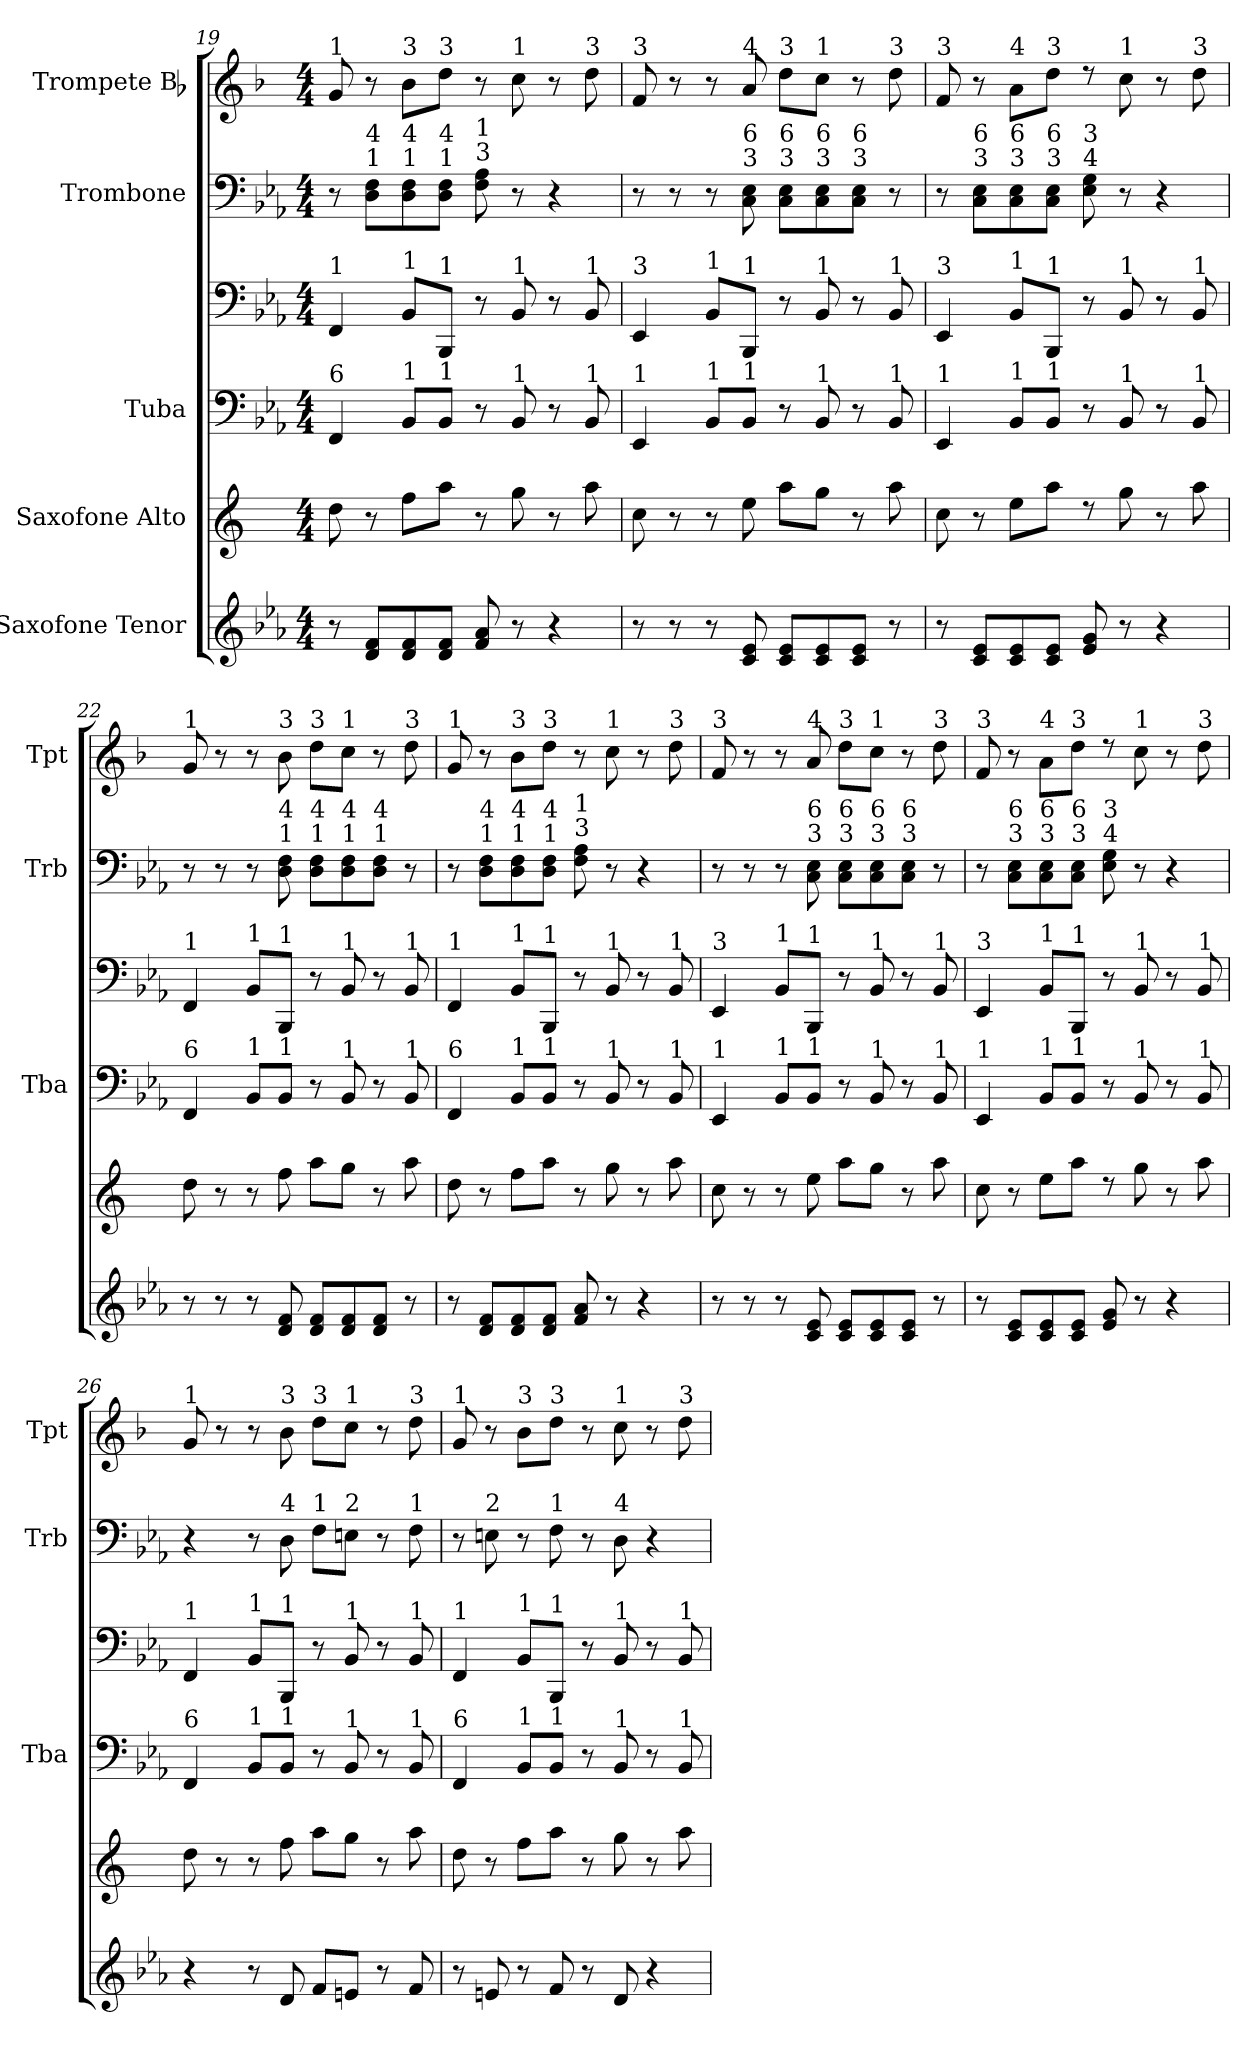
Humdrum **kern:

**kern	**kern	**kern	**kern	**kern	**kern
*part5	*part4	*part3	*part3	*part2	*part1
*staff6	*staff5	*staff4	*staff3	*staff2	*staff1
*I"Saxofone Tenor	*I"Saxofone Alto	*I"Tuba	*	*I"Trombone	*I"Trompete Bb
*	*	*I'Tba	*	*I'Trb	*I'Tpt
*clefG2	*clefG2	*clefF4	*clefF4	*clefF4	*clefG2
*ITrd8c14	*ITrd5c9	*	*	*	*ITrd1c2
*k[b-e-a-]	*k[b-e-a-]	*k[b-e-a-]	*k[b-e-a-]	*k[b-e-a-]	*k[b-e-a-]
*M4/4	*M4/4	*M4/4	*M4/4	*M4/4	*M4/4
=19	=19	=19	=19	=19	=19
!	!	!	!	!	!LO:TX:a:t=1
!	!	!	!LO:TX:a:t=1	!	!
!	!	!LO:TX:a:t=6	!	!	!
8r	8f\	4FF/	4FF/	8r	8f/
!	!	!	!	!LO:TX:a:t=1	!
!	!	!	!	!LO:TX:a:t=4	!
8D/ 8F/L	8r	.	.	8D\ 8F\L	8r
!	!	!	!	!	!LO:TX:a:t=3
!	!	!	!	!LO:TX:a:t=1	!
!	!	!	!	!LO:TX:a:t=4	!
!	!	!	!LO:TX:a:t=1	!	!
!	!	!LO:TX:a:t=1	!	!	!
8D/ 8F/	8a-\L	8BB-/L	8BB-/L	8D\ 8F\	8a-\L
!	!	!	!	!	!LO:TX:a:t=3
!	!	!	!	!LO:TX:a:t=1	!
!	!	!	!	!LO:TX:a:t=4	!
!	!	!	!LO:TX:a:t=1	!	!
!	!	!LO:TX:a:t=1	!	!	!
8D/ 8F/J	8cc\J	8BB-/J	8BBB-/J	8D\ 8F\J	8cc\J
!	!	!	!	!LO:TX:a:t=3	!
!	!	!	!	!LO:TX:a:t=1	!
8F/ 8A-/	8r	8r	8r	8F\ 8A-\	8r
!	!	!	!	!	!LO:TX:a:t=1
!	!	!	!LO:TX:a:t=1	!	!
!	!	!LO:TX:a:t=1	!	!	!
8r	8b-\	8BB-/	8BB-/	8r	8b-\
4r	8r	8r	8r	4r	8r
!	!	!	!	!	!LO:TX:a:t=3
!	!	!	!LO:TX:a:t=1	!	!
!	!	!LO:TX:a:t=1	!	!	!
.	8cc\	8BB-/	8BB-/	.	8cc\
=20	=20	=20	=20	=20	=20
!	!	!	!	!	!LO:TX:a:t=3
!	!	!	!LO:TX:a:t=3	!	!
!	!	!LO:TX:a:t=1	!	!	!
8r	8e-\	4EE-/	4EE-/	8r	8e-/
8r	8r	.	.	8r	8r
!	!	!	!LO:TX:a:t=1	!	!
!	!	!LO:TX:a:t=1	!	!	!
8r	8r	8BB-/L	8BB-/L	8r	8r
!	!	!	!	!	!LO:TX:a:t=4
!	!	!	!	!LO:TX:a:t=3	!
!	!	!	!	!LO:TX:a:t=6	!
!	!	!	!LO:TX:a:t=1	!	!
!	!	!LO:TX:a:t=1	!	!	!
8C/ 8E-/	8g\	8BB-/J	8BBB-/J	8C\ 8E-\	8g/
!	!	!	!	!	!LO:TX:a:t=3
!	!	!	!	!LO:TX:a:t=3	!
!	!	!	!	!LO:TX:a:t=6	!
8C/ 8E-/L	8cc\L	8r	8r	8C\ 8E-\L	8cc\L
!	!	!	!	!	!LO:TX:a:t=1
!	!	!	!	!LO:TX:a:t=3	!
!	!	!	!	!LO:TX:a:t=6	!
!	!	!	!LO:TX:a:t=1	!	!
!	!	!LO:TX:a:t=1	!	!	!
8C/ 8E-/	8b-\J	8BB-/	8BB-/	8C\ 8E-\	8b-\J
!	!	!	!	!LO:TX:a:t=3	!
!	!	!	!	!LO:TX:a:t=6	!
8C/ 8E-/J	8r	8r	8r	8C\ 8E-\J	8r
!	!	!	!	!	!LO:TX:a:t=3
!	!	!	!LO:TX:a:t=1	!	!
!	!	!LO:TX:a:t=1	!	!	!
8r	8cc\	8BB-/	8BB-/	8r	8cc\
=21	=21	=21	=21	=21	=21
!	!	!	!	!	!LO:TX:a:t=3
!	!	!	!LO:TX:a:t=3	!	!
!	!	!LO:TX:a:t=1	!	!	!
8r	8e-\	4EE-/	4EE-/	8r	8e-/
!	!	!	!	!LO:TX:a:t=3	!
!	!	!	!	!LO:TX:a:t=6	!
8C/ 8E-/L	8r	.	.	8C\ 8E-\L	8r
!	!	!	!	!	!LO:TX:a:t=4
!	!	!	!	!LO:TX:a:t=3	!
!	!	!	!	!LO:TX:a:t=6	!
!	!	!	!LO:TX:a:t=1	!	!
!	!	!LO:TX:a:t=1	!	!	!
8C/ 8E-/	8g\L	8BB-/L	8BB-/L	8C\ 8E-\	8g\L
!	!	!	!	!	!LO:TX:a:t=3
!	!	!	!	!LO:TX:a:t=3	!
!	!	!	!	!LO:TX:a:t=6	!
!	!	!	!LO:TX:a:t=1	!	!
!	!	!LO:TX:a:t=1	!	!	!
8C/ 8E-/J	8cc\J	8BB-/J	8BBB-/J	8C\ 8E-\J	8cc\J
!	!	!	!	!LO:TX:a:t=4	!
!	!	!	!	!LO:TX:a:t=3	!
8E-/ 8G/	8rdd	8r	8r	8E-\ 8G\	8rdd
!	!	!	!	!	!LO:TX:a:t=1
!	!	!	!LO:TX:a:t=1	!	!
!	!	!LO:TX:a:t=1	!	!	!
8r	8b-\	8BB-/	8BB-/	8r	8b-\
4r	8r	8r	8r	4r	8r
!	!	!	!	!	!LO:TX:a:t=3
!	!	!	!LO:TX:a:t=1	!	!
!	!	!LO:TX:a:t=1	!	!	!
.	8cc\	8BB-/	8BB-/	.	8cc\
!!LO:LB:g=z
=22	=22	=22	=22	=22	=22
!	!	!	!	!	!LO:TX:a:t=1
!	!	!	!LO:TX:a:t=1	!	!
!	!	!LO:TX:a:t=6	!	!	!
8r	8f\	4FF/	4FF/	8r	8f/
8r	8r	.	.	8r	8r
!	!	!	!LO:TX:a:t=1	!	!
!	!	!LO:TX:a:t=1	!	!	!
8r	8r	8BB-/L	8BB-/L	8r	8r
!	!	!	!	!	!LO:TX:a:t=3
!	!	!	!	!LO:TX:a:t=1	!
!	!	!	!	!LO:TX:a:t=4	!
!	!	!	!LO:TX:a:t=1	!	!
!	!	!LO:TX:a:t=1	!	!	!
8D/ 8F/	8a-\	8BB-/J	8BBB-/J	8D\ 8F\	8a-\
!	!	!	!	!	!LO:TX:a:t=3
!	!	!	!	!LO:TX:a:t=1	!
!	!	!	!	!LO:TX:a:t=4	!
8D/ 8F/L	8cc\L	8r	8r	8D\ 8F\L	8cc\L
!	!	!	!	!	!LO:TX:a:t=1
!	!	!	!	!LO:TX:a:t=1	!
!	!	!	!	!LO:TX:a:t=4	!
!	!	!	!LO:TX:a:t=1	!	!
!	!	!LO:TX:a:t=1	!	!	!
8D/ 8F/	8b-\J	8BB-/	8BB-/	8D\ 8F\	8b-\J
!	!	!	!	!LO:TX:a:t=1	!
!	!	!	!	!LO:TX:a:t=4	!
8D/ 8F/J	8r	8r	8r	8D\ 8F\J	8r
!	!	!	!	!	!LO:TX:a:t=3
!	!	!	!LO:TX:a:t=1	!	!
!	!	!LO:TX:a:t=1	!	!	!
8r	8cc\	8BB-/	8BB-/	8r	8cc\
=23	=23	=23	=23	=23	=23
!	!	!	!	!	!LO:TX:a:t=1
!	!	!	!LO:TX:a:t=1	!	!
!	!	!LO:TX:a:t=6	!	!	!
8r	8f\	4FF/	4FF/	8r	8f/
!	!	!	!	!LO:TX:a:t=1	!
!	!	!	!	!LO:TX:a:t=4	!
8D/ 8F/L	8r	.	.	8D\ 8F\L	8r
!	!	!	!	!	!LO:TX:a:t=3
!	!	!	!	!LO:TX:a:t=1	!
!	!	!	!	!LO:TX:a:t=4	!
!	!	!	!LO:TX:a:t=1	!	!
!	!	!LO:TX:a:t=1	!	!	!
8D/ 8F/	8a-\L	8BB-/L	8BB-/L	8D\ 8F\	8a-\L
!	!	!	!	!	!LO:TX:a:t=3
!	!	!	!	!LO:TX:a:t=1	!
!	!	!	!	!LO:TX:a:t=4	!
!	!	!	!LO:TX:a:t=1	!	!
!	!	!LO:TX:a:t=1	!	!	!
8D/ 8F/J	8cc\J	8BB-/J	8BBB-/J	8D\ 8F\J	8cc\J
!	!	!	!	!LO:TX:a:t=3	!
!	!	!	!	!LO:TX:a:t=1	!
8F/ 8A-/	8r	8r	8r	8F\ 8A-\	8r
!	!	!	!	!	!LO:TX:a:t=1
!	!	!	!LO:TX:a:t=1	!	!
!	!	!LO:TX:a:t=1	!	!	!
8r	8b-\	8BB-/	8BB-/	8r	8b-\
4r	8r	8r	8r	4r	8r
!	!	!	!	!	!LO:TX:a:t=3
!	!	!	!LO:TX:a:t=1	!	!
!	!	!LO:TX:a:t=1	!	!	!
.	8cc\	8BB-/	8BB-/	.	8cc\
=24	=24	=24	=24	=24	=24
!	!	!	!	!	!LO:TX:a:t=3
!	!	!	!LO:TX:a:t=3	!	!
!	!	!LO:TX:a:t=1	!	!	!
8r	8e-\	4EE-/	4EE-/	8r	8e-/
8r	8r	.	.	8r	8r
!	!	!	!LO:TX:a:t=1	!	!
!	!	!LO:TX:a:t=1	!	!	!
8r	8r	8BB-/L	8BB-/L	8r	8r
!	!	!	!	!	!LO:TX:a:t=4
!	!	!	!	!LO:TX:a:t=3	!
!	!	!	!	!LO:TX:a:t=6	!
!	!	!	!LO:TX:a:t=1	!	!
!	!	!LO:TX:a:t=1	!	!	!
8C/ 8E-/	8g\	8BB-/J	8BBB-/J	8C\ 8E-\	8g/
!	!	!	!	!	!LO:TX:a:t=3
!	!	!	!	!LO:TX:a:t=3	!
!	!	!	!	!LO:TX:a:t=6	!
8C/ 8E-/L	8cc\L	8r	8r	8C\ 8E-\L	8cc\L
!	!	!	!	!	!LO:TX:a:t=1
!	!	!	!	!LO:TX:a:t=3	!
!	!	!	!	!LO:TX:a:t=6	!
!	!	!	!LO:TX:a:t=1	!	!
!	!	!LO:TX:a:t=1	!	!	!
8C/ 8E-/	8b-\J	8BB-/	8BB-/	8C\ 8E-\	8b-\J
!	!	!	!	!LO:TX:a:t=3	!
!	!	!	!	!LO:TX:a:t=6	!
8C/ 8E-/J	8r	8r	8r	8C\ 8E-\J	8r
!	!	!	!	!	!LO:TX:a:t=3
!	!	!	!LO:TX:a:t=1	!	!
!	!	!LO:TX:a:t=1	!	!	!
8r	8cc\	8BB-/	8BB-/	8r	8cc\
=25	=25	=25	=25	=25	=25
!	!	!	!	!	!LO:TX:a:t=3
!	!	!	!LO:TX:a:t=3	!	!
!	!	!LO:TX:a:t=1	!	!	!
8r	8e-\	4EE-/	4EE-/	8r	8e-/
!	!	!	!	!LO:TX:a:t=3	!
!	!	!	!	!LO:TX:a:t=6	!
8C/ 8E-/L	8r	.	.	8C\ 8E-\L	8r
!	!	!	!	!	!LO:TX:a:t=4
!	!	!	!	!LO:TX:a:t=3	!
!	!	!	!	!LO:TX:a:t=6	!
!	!	!	!LO:TX:a:t=1	!	!
!	!	!LO:TX:a:t=1	!	!	!
8C/ 8E-/	8g\L	8BB-/L	8BB-/L	8C\ 8E-\	8g\L
!	!	!	!	!	!LO:TX:a:t=3
!	!	!	!	!LO:TX:a:t=3	!
!	!	!	!	!LO:TX:a:t=6	!
!	!	!	!LO:TX:a:t=1	!	!
!	!	!LO:TX:a:t=1	!	!	!
8C/ 8E-/J	8cc\J	8BB-/J	8BBB-/J	8C\ 8E-\J	8cc\J
!	!	!	!	!LO:TX:a:t=4	!
!	!	!	!	!LO:TX:a:t=3	!
8E-/ 8G/	8rdd	8r	8r	8E-\ 8G\	8rdd
!	!	!	!	!	!LO:TX:a:t=1
!	!	!	!LO:TX:a:t=1	!	!
!	!	!LO:TX:a:t=1	!	!	!
8r	8b-\	8BB-/	8BB-/	8r	8b-\
4r	8r	8r	8r	4r	8r
!	!	!	!	!	!LO:TX:a:t=3
!	!	!	!LO:TX:a:t=1	!	!
!	!	!LO:TX:a:t=1	!	!	!
.	8cc\	8BB-/	8BB-/	.	8cc\
!!LO:PB:g=z
=26	=26	=26	=26	=26	=26
!	!	!	!	!	!LO:TX:a:t=1
!	!	!	!LO:TX:a:t=1	!	!
!	!	!LO:TX:a:t=6	!	!	!
4r	8f\	4FF/	4FF/	4r	8f/
.	8r	.	.	.	8r
!	!	!	!LO:TX:a:t=1	!	!
!	!	!LO:TX:a:t=1	!	!	!
8r	8r	8BB-/L	8BB-/L	8r	8r
!	!	!	!	!	!LO:TX:a:t=3
!	!	!	!	!LO:TX:a:t=4	!
!	!	!	!LO:TX:a:t=1	!	!
!	!	!LO:TX:a:t=1	!	!	!
8D/	8a-\	8BB-/J	8BBB-/J	8D\	8a-\
!	!	!	!	!	!LO:TX:a:t=3
!	!	!	!	!LO:TX:a:t=1	!
8F/L	8cc\L	8r	8r	8F\L	8cc\L
!	!	!	!	!	!LO:TX:a:t=1
!	!	!	!	!LO:TX:a:t=2	!
!	!	!	!LO:TX:a:t=1	!	!
!	!	!LO:TX:a:t=1	!	!	!
8En/J	8b-\J	8BB-/	8BB-/	8En\J	8b-\J
8r	8r	8r	8r	8r	8r
!	!	!	!	!	!LO:TX:a:t=3
!	!	!	!	!LO:TX:a:t=1	!
!	!	!	!LO:TX:a:t=1	!	!
!	!	!LO:TX:a:t=1	!	!	!
8F/	8cc\	8BB-/	8BB-/	8F\	8cc\
=27	=27	=27	=27	=27	=27
!	!	!	!	!	!LO:TX:a:t=1
!	!	!	!LO:TX:a:t=1	!	!
!	!	!LO:TX:a:t=6	!	!	!
8r	8f\	4FF/	4FF/	8r	8f/
!	!	!	!	!LO:TX:a:t=2	!
8En/	8r	.	.	8En\	8r
!	!	!	!	!	!LO:TX:a:t=3
!	!	!	!LO:TX:a:t=1	!	!
!	!	!LO:TX:a:t=1	!	!	!
8r	8a-\L	8BB-/L	8BB-/L	8r	8a-\L
!	!	!	!	!	!LO:TX:a:t=3
!	!	!	!	!LO:TX:a:t=1	!
!	!	!	!LO:TX:a:t=1	!	!
!	!	!LO:TX:a:t=1	!	!	!
8F/	8cc\J	8BB-/J	8BBB-/J	8F\	8cc\J
8r	8r	8r	8r	8r	8r
!	!	!	!	!	!LO:TX:a:t=1
!	!	!	!	!LO:TX:a:t=4	!
!	!	!	!LO:TX:a:t=1	!	!
!	!	!LO:TX:a:t=1	!	!	!
8D/	8b-\	8BB-/	8BB-/	8D\	8b-\
4r	8r	8r	8r	4r	8r
!	!	!	!	!	!LO:TX:a:t=3
!	!	!	!LO:TX:a:t=1	!	!
!	!	!LO:TX:a:t=1	!	!	!
.	8cc\	8BB-/	8BB-/	.	8cc\
=	=	=	=	=	=
*-	*-	*-	*-	*-	*-
